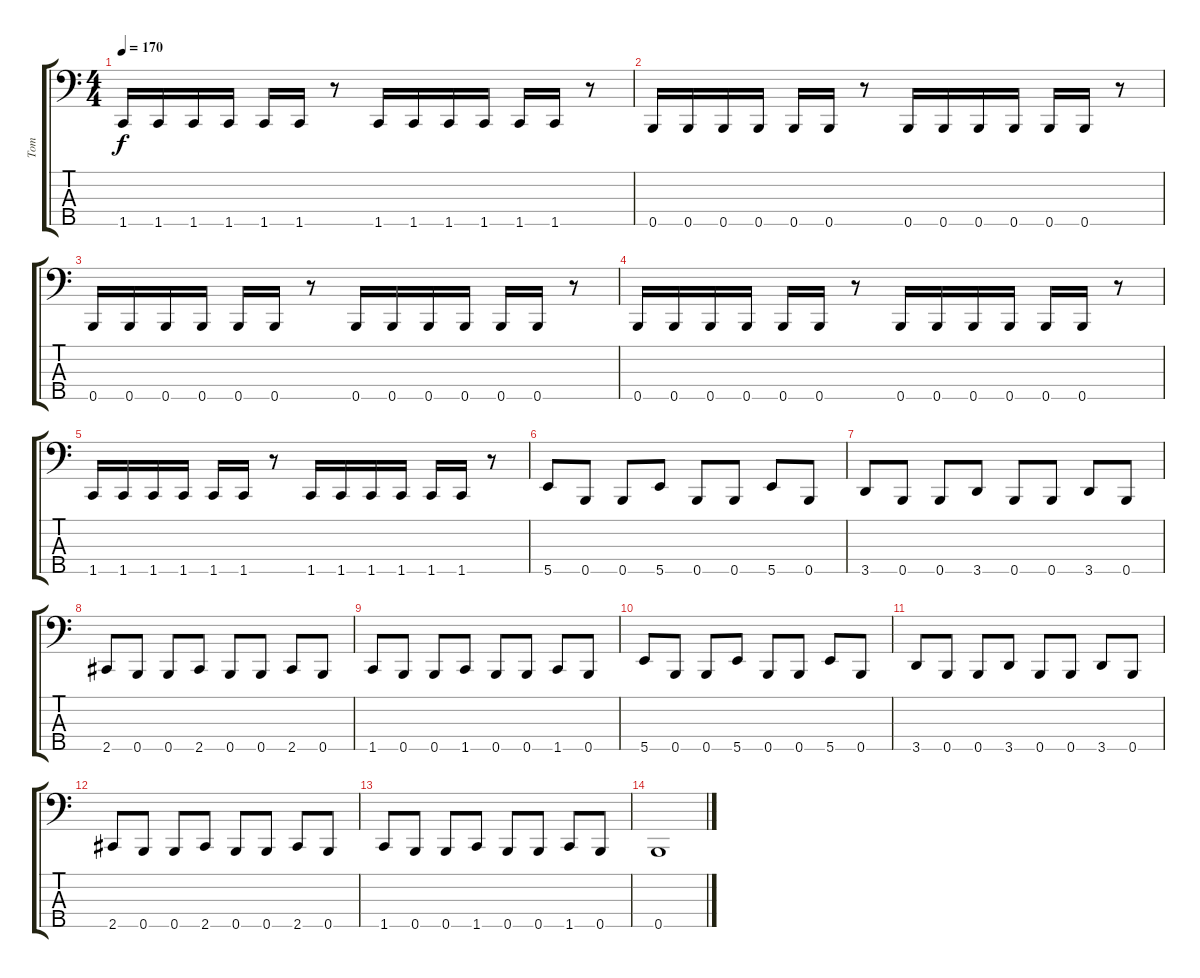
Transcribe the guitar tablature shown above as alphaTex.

\track ("Tom" "Tom") {instrument electricbasspick}
\staff {score tabs}
\tuning (A2 E2 B1 Gb1 B0) {hide}
\ts (4 4)
\tempo 170
\clef f4
\ks c
1.5.16{dy f} 1.5.16 1.5.16 1.5.16 1.5.16 1.5.16 r.8 1.5.16 1.5.16 1.5.16 1.5.16 1.5.16 1.5.16 r.8 |
0.5.16 0.5.16 0.5.16 0.5.16 0.5.16 0.5.16 r.8 0.5.16 0.5.16 0.5.16 0.5.16 0.5.16 0.5.16 r.8 |
0.5.16 0.5.16 0.5.16 0.5.16 0.5.16 0.5.16 r.8 0.5.16 0.5.16 0.5.16 0.5.16 0.5.16 0.5.16 r.8 |
0.5.16 0.5.16 0.5.16 0.5.16 0.5.16 0.5.16 r.8 0.5.16 0.5.16 0.5.16 0.5.16 0.5.16 0.5.16 r.8 |
1.5.16 1.5.16 1.5.16 1.5.16 1.5.16 1.5.16 r.8 1.5.16 1.5.16 1.5.16 1.5.16 1.5.16 1.5.16 r.8 |
5.5.8 0.5.8 0.5.8 5.5.8 0.5.8 0.5.8 5.5.8 0.5.8 |
3.5.8 0.5.8 0.5.8 3.5.8 0.5.8 0.5.8 3.5.8 0.5.8 |
2.5.8 0.5.8 0.5.8 2.5.8 0.5.8 0.5.8 2.5.8 0.5.8 |
1.5.8 0.5.8 0.5.8 1.5.8 0.5.8 0.5.8 1.5.8 0.5.8 |
5.5.8 0.5.8 0.5.8 5.5.8 0.5.8 0.5.8 5.5.8 0.5.8 |
3.5.8 0.5.8 0.5.8 3.5.8 0.5.8 0.5.8 3.5.8 0.5.8 |
2.5.8 0.5.8 0.5.8 2.5.8 0.5.8 0.5.8 2.5.8 0.5.8 |
1.5.8 0.5.8 0.5.8 1.5.8 0.5.8 0.5.8 1.5.8 0.5.8 |
0.5.1
